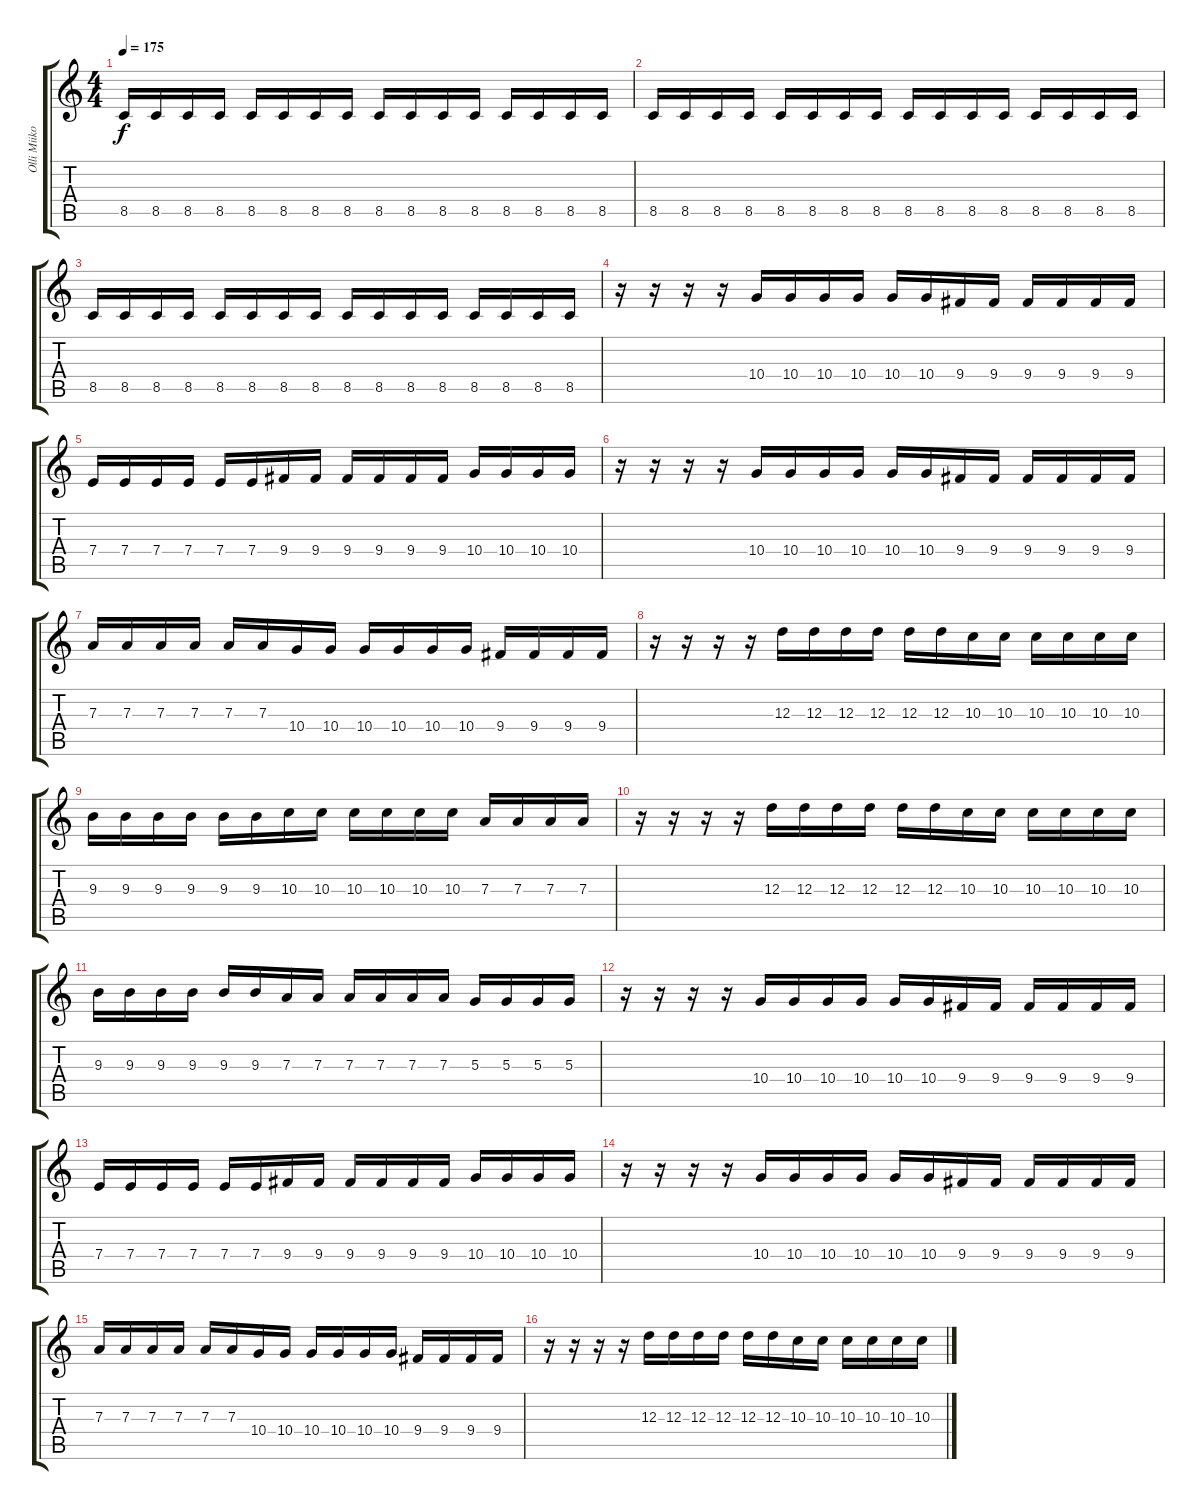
\track ("Olli Miikonen" "Olli Miiko") {instrument distortionguitar}
\staff {score tabs}
\tuning (B3 Gb3 D3 A2 E2 B1) {hide}
\ts (4 4)
\tempo 175
\clef g2
\ks c
8.5.16{dy f} 8.5.16 8.5.16 8.5.16 8.5.16 8.5.16 8.5.16 8.5.16 8.5.16 8.5.16 8.5.16 8.5.16 8.5.16 8.5.16 8.5.16 8.5.16 |
8.5.16 8.5.16 8.5.16 8.5.16 8.5.16 8.5.16 8.5.16 8.5.16 8.5.16 8.5.16 8.5.16 8.5.16 8.5.16 8.5.16 8.5.16 8.5.16 |
8.5.16 8.5.16 8.5.16 8.5.16 8.5.16 8.5.16 8.5.16 8.5.16 8.5.16 8.5.16 8.5.16 8.5.16 8.5.16 8.5.16 8.5.16 8.5.16 |
r.16 r.16 r.16 r.16 10.4.16 10.4.16 10.4.16 10.4.16 10.4.16 10.4.16 9.4.16 9.4.16 9.4.16 9.4.16 9.4.16 9.4.16 |
7.4.16 7.4.16 7.4.16 7.4.16 7.4.16 7.4.16 9.4.16 9.4.16 9.4.16 9.4.16 9.4.16 9.4.16 10.4.16 10.4.16 10.4.16 10.4.16 |
r.16 r.16 r.16 r.16 10.4.16 10.4.16 10.4.16 10.4.16 10.4.16 10.4.16 9.4.16 9.4.16 9.4.16 9.4.16 9.4.16 9.4.16 |
7.3.16 7.3.16 7.3.16 7.3.16 7.3.16 7.3.16 10.4.16 10.4.16 10.4.16 10.4.16 10.4.16 10.4.16 9.4.16 9.4.16 9.4.16 9.4.16 |
r.16 r.16 r.16 r.16 12.3.16 12.3.16 12.3.16 12.3.16 12.3.16 12.3.16 10.3.16 10.3.16 10.3.16 10.3.16 10.3.16 10.3.16 |
9.3.16 9.3.16 9.3.16 9.3.16 9.3.16 9.3.16 10.3.16 10.3.16 10.3.16 10.3.16 10.3.16 10.3.16 7.3.16 7.3.16 7.3.16 7.3.16 |
r.16 r.16 r.16 r.16 12.3.16 12.3.16 12.3.16 12.3.16 12.3.16 12.3.16 10.3.16 10.3.16 10.3.16 10.3.16 10.3.16 10.3.16 |
9.3.16 9.3.16 9.3.16 9.3.16 9.3.16 9.3.16 7.3.16 7.3.16 7.3.16 7.3.16 7.3.16 7.3.16 5.3.16 5.3.16 5.3.16 5.3.16 |
r.16 r.16 r.16 r.16 10.4.16 10.4.16 10.4.16 10.4.16 10.4.16 10.4.16 9.4.16 9.4.16 9.4.16 9.4.16 9.4.16 9.4.16 |
7.4.16 7.4.16 7.4.16 7.4.16 7.4.16 7.4.16 9.4.16 9.4.16 9.4.16 9.4.16 9.4.16 9.4.16 10.4.16 10.4.16 10.4.16 10.4.16 |
r.16 r.16 r.16 r.16 10.4.16 10.4.16 10.4.16 10.4.16 10.4.16 10.4.16 9.4.16 9.4.16 9.4.16 9.4.16 9.4.16 9.4.16 |
7.3.16 7.3.16 7.3.16 7.3.16 7.3.16 7.3.16 10.4.16 10.4.16 10.4.16 10.4.16 10.4.16 10.4.16 9.4.16 9.4.16 9.4.16 9.4.16 |
r.16 r.16 r.16 r.16 12.3.16 12.3.16 12.3.16 12.3.16 12.3.16 12.3.16 10.3.16 10.3.16 10.3.16 10.3.16 10.3.16 10.3.16
